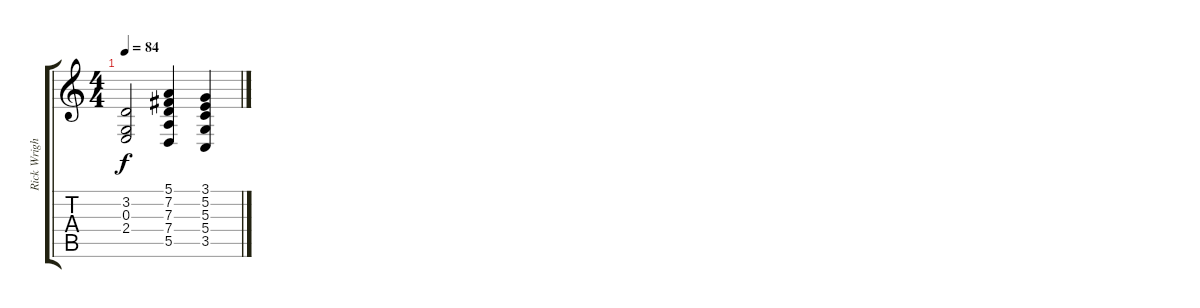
\track ("Rick Wright" "Rick Wrigh") {instrument electricgrandpiano}
\staff {score tabs}
\tuning (E4 B3 G3 D3 A2 E2) {hide}
\ts (4 4)
\tempo 84
\clef g2
\ks c
(3.2{t} 0.3{t} 2.4{t}).2{dy f} (5.1 7.2 7.3 7.4 5.5).4 (3.1 5.2 5.3 5.4 3.5).4
